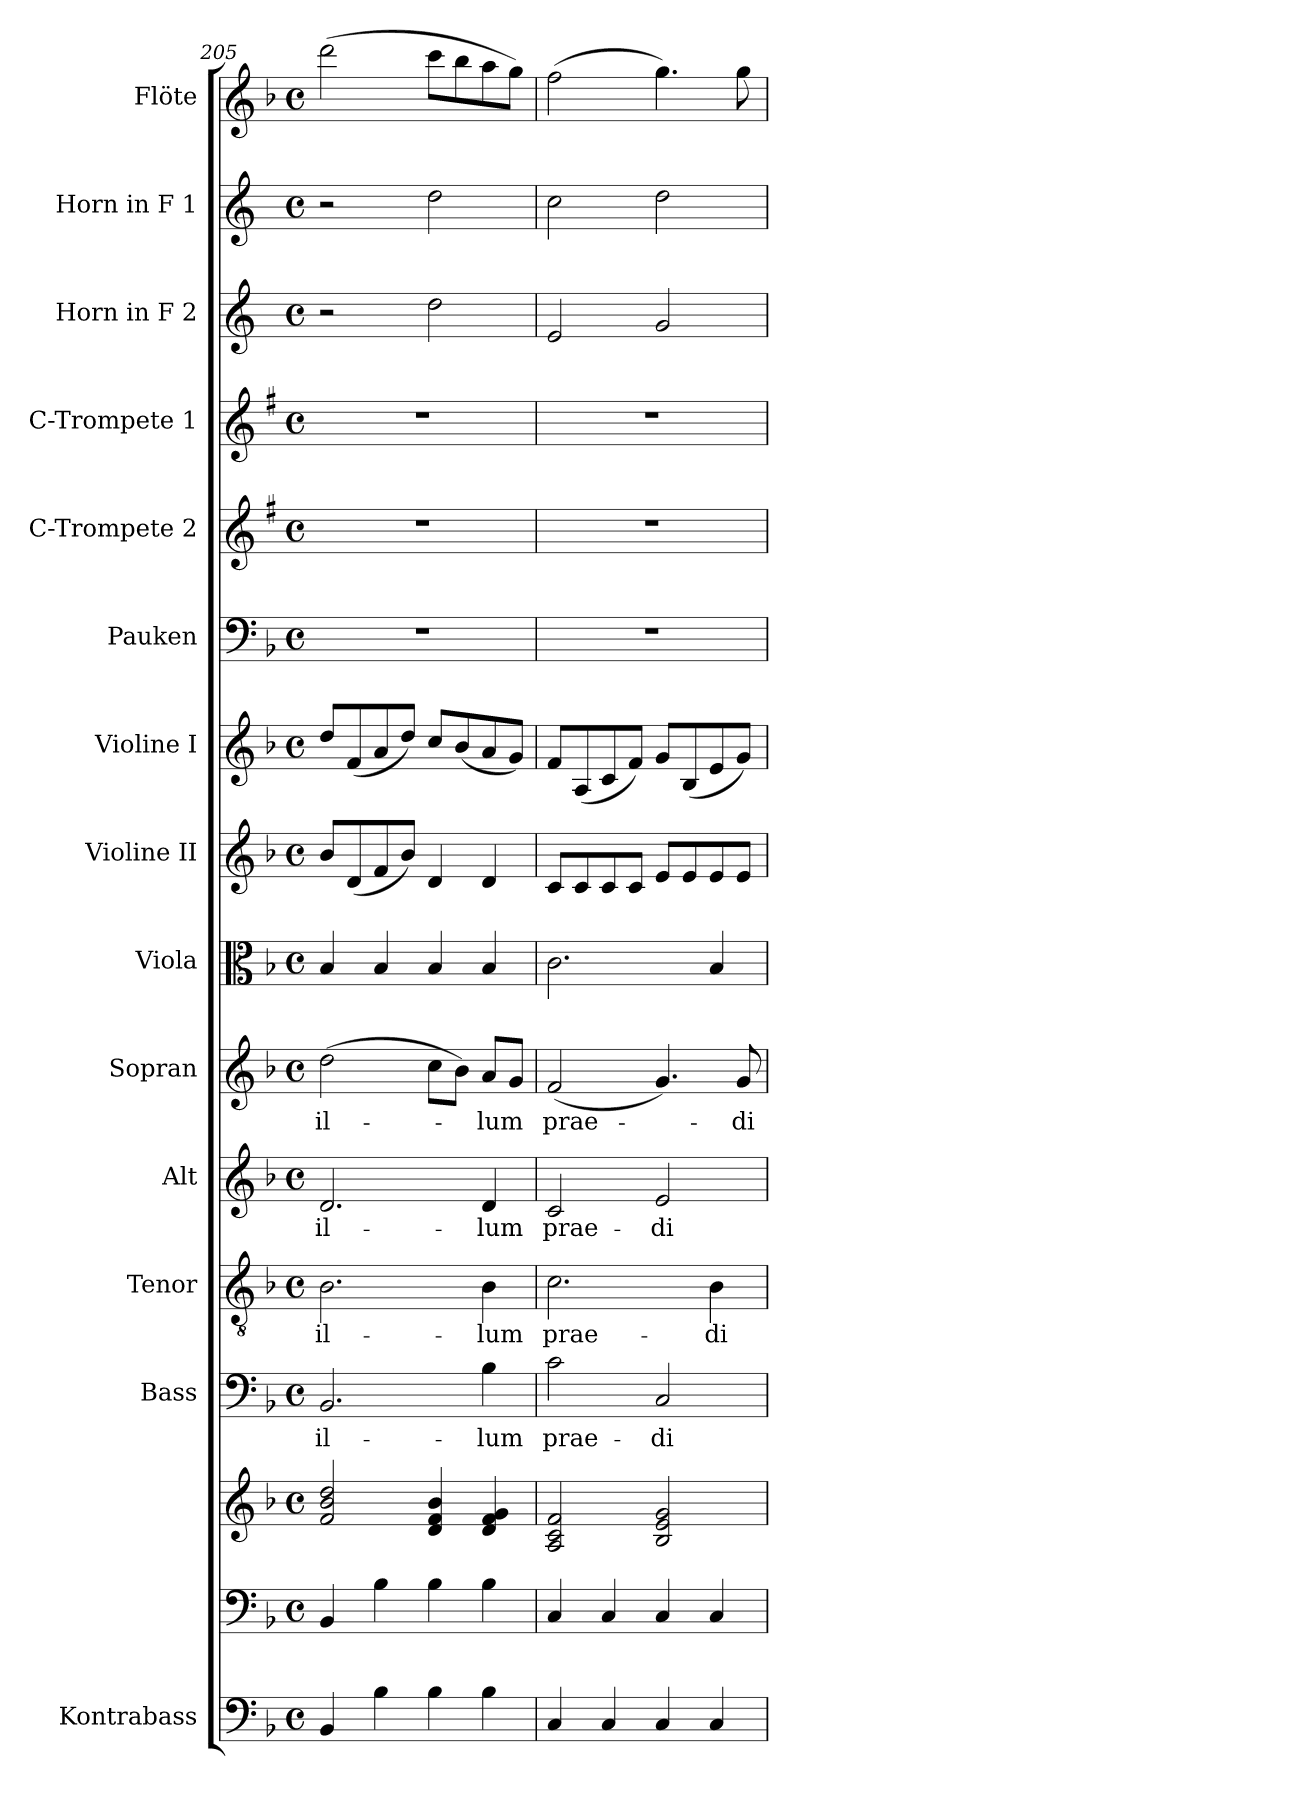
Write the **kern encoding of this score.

**kern	**kern	**kern	**kern	**text	**kern	**text	**kern	**text	**kern	**text	**kern	**kern	**kern	**kern	**kern	**kern	**kern	**kern	**kern
*part15	*part14	*part14	*part13	*part13	*part12	*part12	*part11	*part11	*part10	*part10	*part9	*part8	*part7	*part6	*part5	*part4	*part3	*part2	*part1
*staff16	*staff15	*staff14	*staff13	*staff13	*staff12	*staff12	*staff11	*staff11	*staff10	*staff10	*staff9	*staff8	*staff7	*staff6	*staff5	*staff4	*staff3	*staff2	*staff1
*I"Kontrabass	*	*	*I"Bass	*	*I"Tenor	*	*I"Alt	*	*I"Sopran	*	*I"Viola	*I"Violine II	*I"Violine I	*I"Pauken	*I"C-Trompete 2	*I"C-Trompete 1	*I"Horn in F 2	*I"Horn in F 1	*I"Flöte
*I'Kb.	*	*	*I'B.	*	*I'T.	*	*I'A.	*	*I'S.	*	*I'Vla.	*I'Vl. II	*I'Vl. I	*I'Pk.	*I'C Trp. 2	*I'C Trp. 1	*	*	*I'Fl.
*clefF4	*clefF4	*clefG2	*clefF4	*	*clefGv2	*	*clefG2	*	*clefG2	*	*clefC3	*clefG2	*clefG2	*clefF4	*clefG2	*clefG2	*clefG2	*clefG2	*clefG2
*ITrd7c12	*	*	*	*	*	*	*	*	*	*	*	*	*	*	*ITrd1c2	*ITrd1c2	*ITrd4c7	*ITrd4c7	*
*k[b-]	*k[b-]	*k[b-]	*k[b-]	*	*k[b-]	*	*k[b-]	*	*k[b-]	*	*k[b-]	*k[b-]	*k[b-]	*k[b-]	*k[b-]	*k[b-]	*k[b-]	*k[b-]	*k[b-]
*F:	*F:	*F:	*F:	*	*F:	*	*F:	*	*F:	*	*F:	*F:	*F:	*F:	*F:	*F:	*F:	*F:	*F:
*M4/4	*M4/4	*M4/4	*M4/4	*	*M4/4	*	*M4/4	*	*M4/4	*	*M4/4	*M4/4	*M4/4	*M4/4	*M4/4	*M4/4	*M4/4	*M4/4	*M4/4
*met(c)	*met(c)	*met(c)	*met(c)	*	*met(c)	*	*met(c)	*	*met(c)	*	*met(c)	*met(c)	*met(c)	*met(c)	*met(c)	*met(c)	*met(c)	*met(c)	*met(c)
=205	=205	=205	=205	=205	=205	=205	=205	=205	=205	=205	=205	=205	=205	=205	=205	=205	=205	=205	=205
!	!	!	!	!LO:LY:b	!	!LO:LY:b	!	!LO:LY:b	!	!LO:LY:b	!	!	!	!	!	!	!	!	!
4BBB-/	4BB-/	2f/ 2b-/ 2dd/	2.BB-/	il-	2.B-\	il-	2.d/	il-	(>2dd\	il-	4B-/	8b-/L	8dd/L	1r	1r	1r	2r	2r	(>2ddd\
.	.	.	.	.	.	.	.	.	.	.	.	(<8d/	(<8f/	.	.	.	.	.	.
4BB-\	4B-\	.	.	.	.	.	.	.	.	.	4B-/	8f/	8a/	.	.	.	.	.	.
.	.	.	.	.	.	.	.	.	.	.	.	8b-/J)	8dd/J)	.	.	.	.	.	.
4BB-\	4B-\	4d/ 4f/ 4b-/	.	.	.	.	.	.	8cc\L	.	4B-/	4d/	8cc/L	.	.	.	2g\	2g\	8ccc\L
.	.	.	.	.	.	.	.	.	8b-\J)	.	.	.	(<8b-/	.	.	.	.	.	8bb-\
!	!	!	!	!LO:LY:b	!	!LO:LY:b	!	!LO:LY:b	!	!LO:LY:b	!	!	!	!	!	!	!	!	!
4BB-\	4B-\	4d/ 4f/ 4g/	4B-\	-lum	4B-\	-lum	4d/	-lum	8a/L	-lum	4B-/	4d/	8a/	.	.	.	.	.	8aa\
.	.	.	.	.	.	.	.	.	8g/J	.	.	.	8g/J)	.	.	.	.	.	8gg\J)
=206	=206	=206	=206	=206	=206	=206	=206	=206	=206	=206	=206	=206	=206	=206	=206	=206	=206	=206	=206
!	!	!	!	!LO:LY:b	!	!LO:LY:b	!	!LO:LY:b	!	!LO:LY:b	!	!	!	!	!	!	!	!	!
4CC/	4C/	2A/ 2c/ 2f/	2c\	prae-	2.c\	prae-	2c/	prae-	(<2f/	prae-	2.c\	8c/L	8f/L	1r	1r	1r	2A/	2f\	(>2ff\
.	.	.	.	.	.	.	.	.	.	.	.	8c/	(<8A/	.	.	.	.	.	.
4CC/	4C/	.	.	.	.	.	.	.	.	.	.	8c/	8c/	.	.	.	.	.	.
.	.	.	.	.	.	.	.	.	.	.	.	8c/J	8f/J)	.	.	.	.	.	.
!	!	!	!	!LO:LY:b	!	!	!	!LO:LY:b	!	!	!	!	!	!	!	!	!	!	!
4CC/	4C/	2B-/ 2e/ 2g/	2C/	-di-	.	.	2e/	-di-	4.g/)	.	.	8e/L	8g/L	.	.	.	2c/	2g\	4.gg\)
.	.	.	.	.	.	.	.	.	.	.	.	8e/	(<8B-/	.	.	.	.	.	.
!	!	!	!	!	!	!LO:LY:b	!	!	!	!	!	!	!	!	!	!	!	!	!
4CC/	4C/	.	.	.	4B-\	-di-	.	.	.	.	4B-/	8e/	8e/	.	.	.	.	.	.
!	!	!	!	!	!	!	!	!	!	!LO:LY:b	!	!	!	!	!	!	!	!	!
.	.	.	.	.	.	.	.	.	8g/	-di-	.	8e/J	8g/J)	.	.	.	.	.	8gg\
=	=	=	=	=	=	=	=	=	=	=	=	=	=	=	=	=	=	=	=
*-	*-	*-	*-	*-	*-	*-	*-	*-	*-	*-	*-	*-	*-	*-	*-	*-	*-	*-	*-
